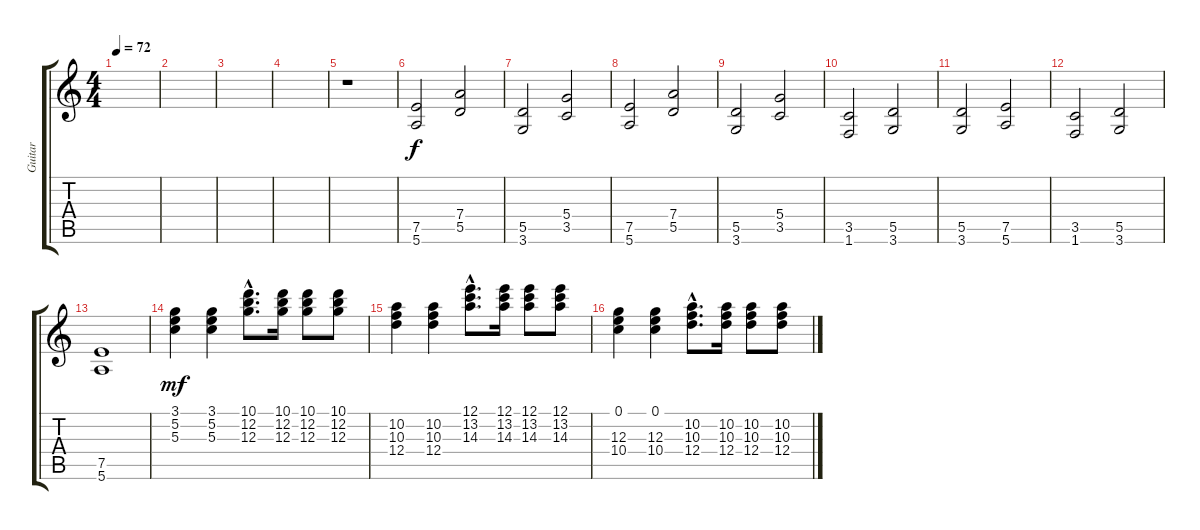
\track ("Guitar" "Guitar") {instrument distortionguitar}
\staff {score tabs}
\tuning (E4 B3 G3 D3 A2 E2) {hide}
\ts (4 4)
\tempo 72
\clef g2
\ks c
|
|
|
|
r.1 |
(7.5 5.6).2{dy f} (7.4 5.5).2 |
(5.5 3.6).2 (5.4 3.5).2 |
(7.5 5.6).2 (7.4 5.5).2 |
(5.5 3.6).2 (5.4 3.5).2 |
(3.5 1.6).2 (5.5 3.6).2 |
(5.5 3.6).2 (7.5 5.6).2 |
(3.5 1.6).2 (5.5 3.6).2 |
(7.5 5.6).1 |
(3.1 5.2 5.3).4{dy mf} (3.1 5.2 5.3).4 (10.1{hac} 12.2{hac} 12.3{hac}).8{d} (10.1 12.2 12.3).16 (10.1 12.2 12.3).8 (10.1 12.2 12.3).8 |
(10.2 10.3 12.4).4 (10.2 10.3 12.4).4 (12.1{hac} 13.2{hac} 14.3{hac}).8{d} (12.1 13.2 14.3).16 (12.1 13.2 14.3).8 (12.1 13.2 14.3).8 |
(0.1 12.3 10.4).4 (0.1 12.3 10.4).4 (10.2{hac} 10.3{hac} 12.4{hac}).8{d} (10.2 10.3 12.4).16 (10.2 10.3 12.4).8 (10.2 10.3 12.4).8
